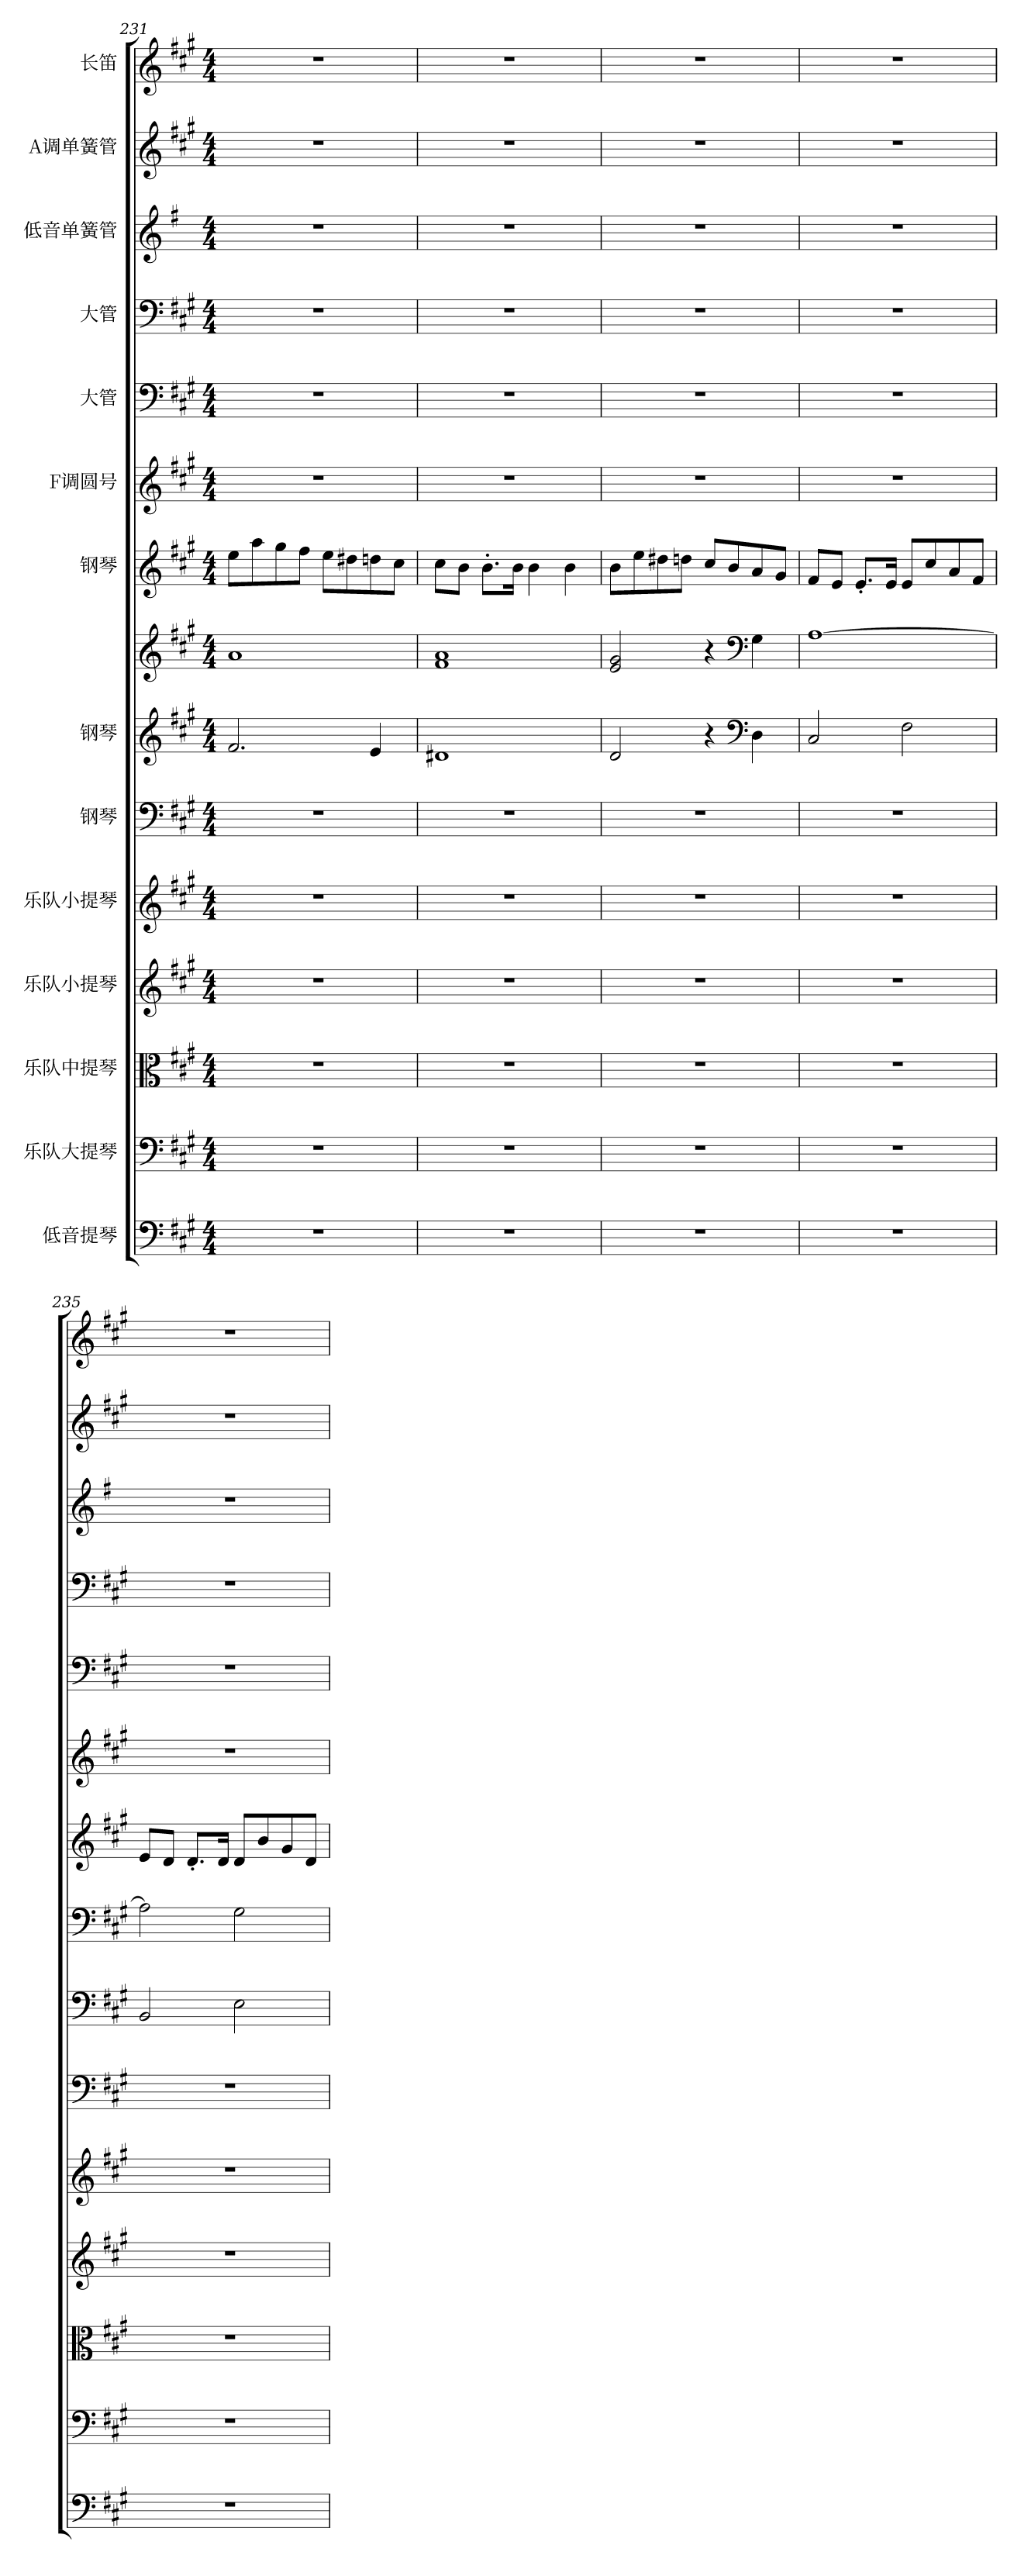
**kern	**kern	**kern	**kern	**kern	**kern	**kern	**kern	**kern	**kern	**kern	**kern	**kern	**kern	**kern
*part14	*part13	*part12	*part11	*part10	*part9	*part8	*part8	*part7	*part6	*part5	*part4	*part3	*part2	*part1
*staff15	*staff14	*staff13	*staff12	*staff11	*staff10	*staff9	*staff8	*staff7	*staff6	*staff5	*staff4	*staff3	*staff2	*staff1
*I"低音提琴	*I"乐队大提琴	*I"乐队中提琴	*I"乐队小提琴	*I"乐队小提琴	*I"钢琴	*I"钢琴	*	*I"钢琴	*I"F调圆号	*I"大管	*I"大管	*I"低音单簧管	*I"A调单簧管	*I"长笛
*clefF4	*clefF4	*clefC3	*clefG2	*clefG2	*clefF4	*clefG2	*clefG2	*clefG2	*clefG2	*clefF4	*clefF4	*clefG2	*clefG2	*clefG2
*ITrd7c12	*	*	*	*	*	*	*	*	*ITrd4c7	*	*	*ITrd8c14	*ITrd2c3	*
*k[f#c#g#]	*k[f#c#g#]	*k[f#c#g#]	*k[f#c#g#]	*k[f#c#g#]	*k[f#c#g#]	*k[f#c#g#]	*k[f#c#g#]	*k[f#c#g#]	*k[f#c#]	*k[f#c#g#]	*k[f#c#g#]	*k[f#]	*k[f#c#g#d#a#e#]	*k[f#c#g#]
*M4/4	*M4/4	*M4/4	*M4/4	*M4/4	*M4/4	*M4/4	*M4/4	*M4/4	*M4/4	*M4/4	*M4/4	*M4/4	*M4/4	*M4/4
=231	=231	=231	=231	=231	=231	=231	=231	=231	=231	=231	=231	=231	=231	=231
1r	1r	1r	1r	1r	1r	2.f#/	1a	8ee\L	1r	1r	1r	1r	1r	1r
.	.	.	.	.	.	.	.	8aa\	.	.	.	.	.	.
.	.	.	.	.	.	.	.	8gg#\	.	.	.	.	.	.
.	.	.	.	.	.	.	.	8ff#\J	.	.	.	.	.	.
.	.	.	.	.	.	.	.	8ee\L	.	.	.	.	.	.
.	.	.	.	.	.	.	.	8dd#X\	.	.	.	.	.	.
.	.	.	.	.	.	4e/	.	8ddn\	.	.	.	.	.	.
.	.	.	.	.	.	.	.	8cc#\J	.	.	.	.	.	.
=232	=232	=232	=232	=232	=232	=232	=232	=232	=232	=232	=232	=232	=232	=232
1r	1r	1r	1r	1r	1r	1d#X	1f# 1a	8cc#\L	1r	1r	1r	1r	1r	1r
.	.	.	.	.	.	.	.	8b\J	.	.	.	.	.	.
.	.	.	.	.	.	.	.	8.b'\L	.	.	.	.	.	.
.	.	.	.	.	.	.	.	16b\Jk	.	.	.	.	.	.
.	.	.	.	.	.	.	.	4b\	.	.	.	.	.	.
.	.	.	.	.	.	.	.	4b\	.	.	.	.	.	.
!!LO:PB:g=z
=233	=233	=233	=233	=233	=233	=233	=233	=233	=233	=233	=233	=233	=233	=233
1r	1r	1r	1r	1r	1r	2d/	2e/ 2g#/	8b\L	1r	1r	1r	1r	1r	1r
.	.	.	.	.	.	.	.	8ee\	.	.	.	.	.	.
.	.	.	.	.	.	.	.	8dd#X\	.	.	.	.	.	.
.	.	.	.	.	.	.	.	8ddn\J	.	.	.	.	.	.
.	.	.	.	.	.	4r	4r	8cc#/L	.	.	.	.	.	.
.	.	.	.	.	.	.	.	8b/	.	.	.	.	.	.
*	*	*	*	*	*	*clefF4	*clefF4	*	*	*	*	*	*	*
.	.	.	.	.	.	4D\	4G#\	8a/	.	.	.	.	.	.
.	.	.	.	.	.	.	.	8g#/J	.	.	.	.	.	.
=234	=234	=234	=234	=234	=234	=234	=234	=234	=234	=234	=234	=234	=234	=234
1r	1r	1r	1r	1r	1r	2C#/	[1A	8f#/L	1r	1r	1r	1r	1r	1r
.	.	.	.	.	.	.	.	8e/J	.	.	.	.	.	.
.	.	.	.	.	.	.	.	8.e'/L	.	.	.	.	.	.
.	.	.	.	.	.	.	.	16e/Jk	.	.	.	.	.	.
.	.	.	.	.	.	2F#\	.	8e/L	.	.	.	.	.	.
.	.	.	.	.	.	.	.	8cc#/	.	.	.	.	.	.
.	.	.	.	.	.	.	.	8a/	.	.	.	.	.	.
.	.	.	.	.	.	.	.	8f#/J	.	.	.	.	.	.
=235	=235	=235	=235	=235	=235	=235	=235	=235	=235	=235	=235	=235	=235	=235
1r	1r	1r	1r	1r	1r	2BB/	2A\]	8e/L	1r	1r	1r	1r	1r	1r
.	.	.	.	.	.	.	.	8d/J	.	.	.	.	.	.
.	.	.	.	.	.	.	.	8.d'/L	.	.	.	.	.	.
.	.	.	.	.	.	.	.	16d/Jk	.	.	.	.	.	.
.	.	.	.	.	.	2E\	2G#\	8d/L	.	.	.	.	.	.
.	.	.	.	.	.	.	.	8b/	.	.	.	.	.	.
.	.	.	.	.	.	.	.	8g#/	.	.	.	.	.	.
.	.	.	.	.	.	.	.	8d/J	.	.	.	.	.	.
=	=	=	=	=	=	=	=	=	=	=	=	=	=	=
*-	*-	*-	*-	*-	*-	*-	*-	*-	*-	*-	*-	*-	*-	*-
